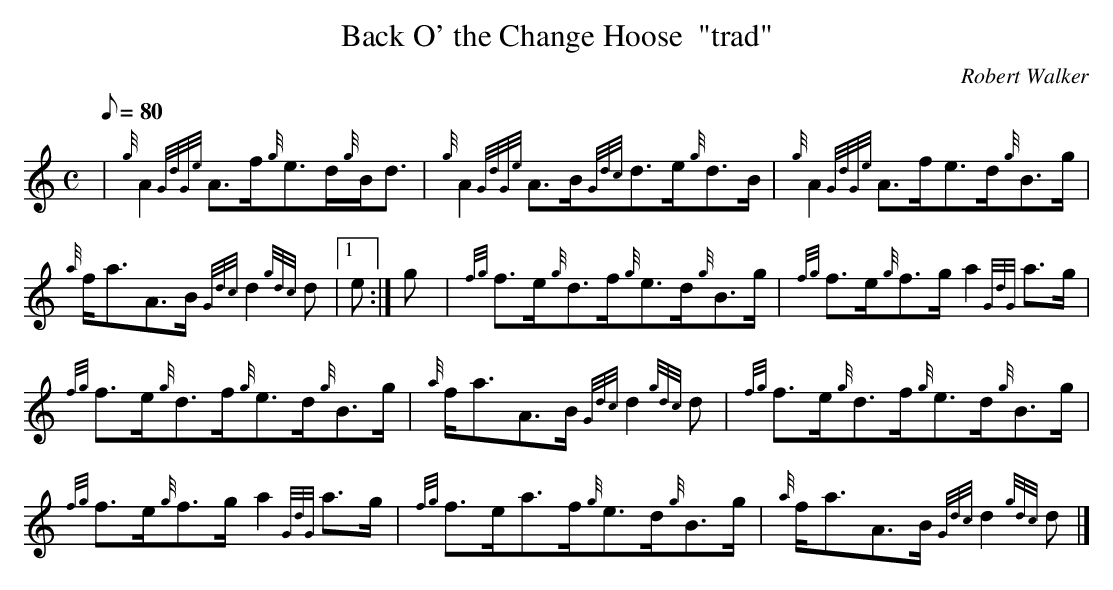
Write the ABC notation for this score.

X:1
T:Back O' the Change Hoose  "trad"
M:C
L:1/8
Q:80
C:Robert Walker
K:HP
| {g}A2{GdGe}A3/2f/2{g}e3/2d/2{g}B/2d3/2 | \
{g}A2{GdGe}A3/2B/2{Gdc}d3/2e/2{g}d3/2B/2 | \
{g}A2{GdGe}A3/2f/2e3/2d/2{g}B3/2g/2 |
{a}f/2a3/2A3/2B/2{Gdc}d2{gdc}d|1 e :| \
g[ | \
{fg}f3/2e/2{g}d3/2f/2{g}e3/2d/2{g}B3/2g/2 | \
{fg}f3/2e/2{g}f3/2g/2a2{GdG}a3/2g/2 |
{fg}f3/2e/2{g}d3/2f/2{g}e3/2d/2{g}B3/2g/2 | \
{a}f/2a3/2A3/2B/2{Gdc}d2{gdc}d | \
{fg}f3/2e/2{g}d3/2f/2{g}e3/2d/2{g}B3/2g/2 |
{fg}f3/2e/2{g}f3/2g/2a2{GdG}a3/2g/2 | \
{fg}f3/2e/2a3/2f/2{g}e3/2d/2{g}B3/2g/2 | \
{a}f/2a3/2A3/2B/2{Gdc}d2{gdc}d|]
